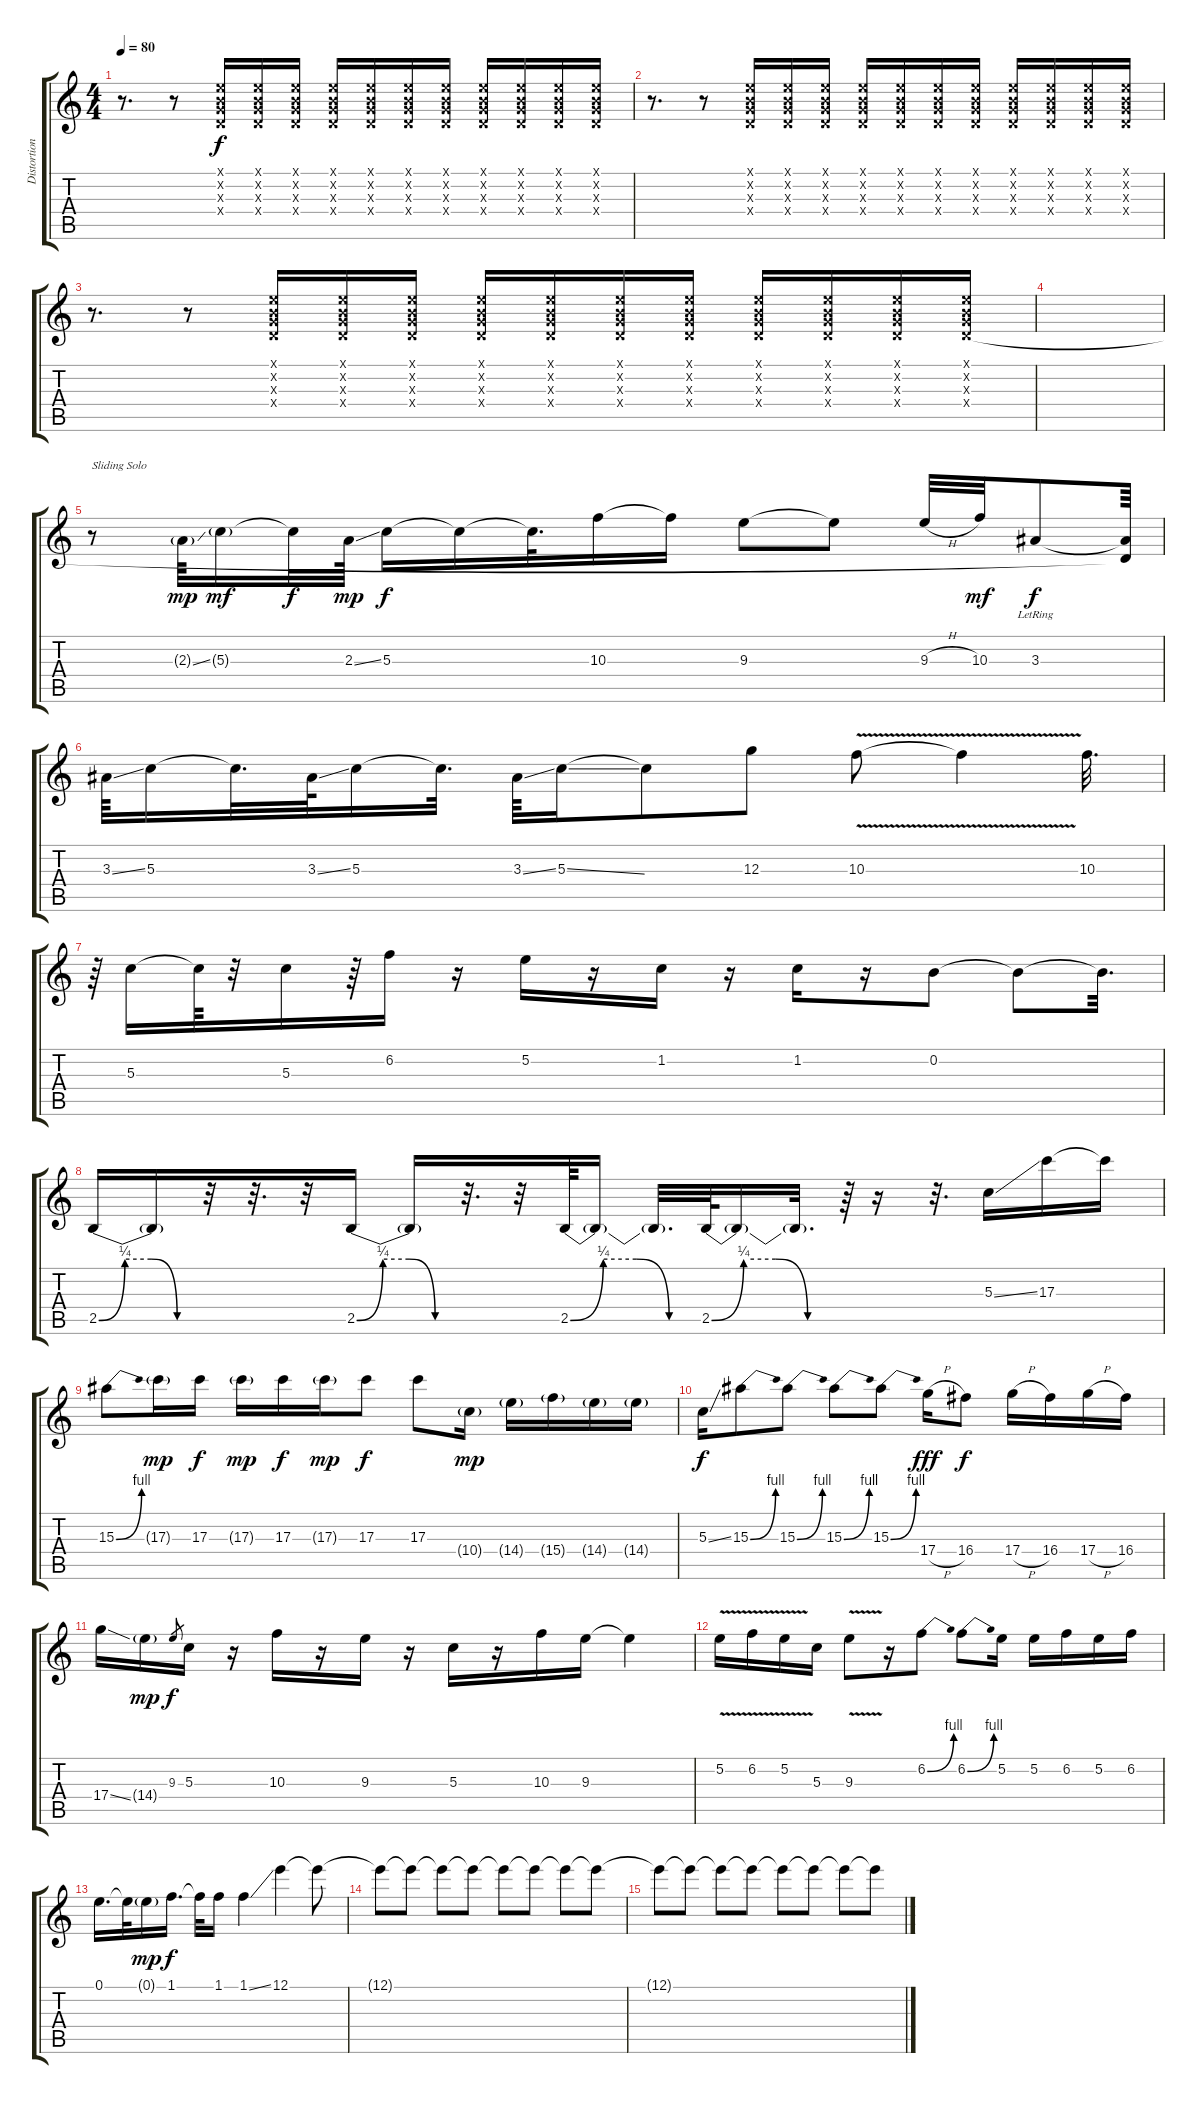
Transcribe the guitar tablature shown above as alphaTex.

\track ("Distortion Guitar(solo)" "Distortion") {instrument overdrivenguitar}
\staff {score tabs}
\tuning (E4 B3 G3 D3 A2 E2) {hide}
\ts (4 4)
\tempo 80
\clef g2
\ks c
r.8{d dy f volume 16} r.8 (0.1{x} 0.2{x} 0.3{x} 0.4{x}).16 (0.1{x} 0.2{x} 0.3{x} 0.4{x}).16 (0.1{x} 0.2{x} 0.3{x} 0.4{x}).16 (0.1{x} 0.2{x} 0.3{x} 0.4{x}).16 (0.1{x} 0.2{x} 0.3{x} 0.4{x}).16 (0.1{x} 0.2{x} 0.3{x} 0.4{x}).16 (0.1{x} 0.2{x} 0.3{x} 0.4{x}).16 (0.1{x} 0.2{x} 0.3{x} 0.4{x}).16 (0.1{x} 0.2{x} 0.3{x} 0.4{x}).16 (0.1{x} 0.2{x} 0.3{x} 0.4{x}).16 (0.1{x} 0.2{x} 0.3{x} 0.4{x}).16 |
r.8{d} r.8 (0.1{x} 0.2{x} 0.3{x} 0.4{x}).16 (0.1{x} 0.2{x} 0.3{x} 0.4{x}).16 (0.1{x} 0.2{x} 0.3{x} 0.4{x}).16 (0.1{x} 0.2{x} 0.3{x} 0.4{x}).16 (0.1{x} 0.2{x} 0.3{x} 0.4{x}).16 (0.1{x} 0.2{x} 0.3{x} 0.4{x}).16 (0.1{x} 0.2{x} 0.3{x} 0.4{x}).16 (0.1{x} 0.2{x} 0.3{x} 0.4{x}).16 (0.1{x} 0.2{x} 0.3{x} 0.4{x}).16 (0.1{x} 0.2{x} 0.3{x} 0.4{x}).16 (0.1{x} 0.2{x} 0.3{x} 0.4{x}).16 |
r.8{d} r.8 (0.1{x} 0.2{x} 0.3{x} 0.4{x}).16 (0.1{x} 0.2{x} 0.3{x} 0.4{x}).16 (0.1{x} 0.2{x} 0.3{x} 0.4{x}).16 (0.1{x} 0.2{x} 0.3{x} 0.4{x}).16 (0.1{x} 0.2{x} 0.3{x} 0.4{x}).16 (0.1{x} 0.2{x} 0.3{x} 0.4{x}).16 (0.1{x} 0.2{x} 0.3{x} 0.4{x}).16 (0.1{x} 0.2{x} 0.3{x} 0.4{x}).16 (0.1{x} 0.2{x} 0.3{x} 0.4{x}).16 (0.1{x} 0.2{x} 0.3{x} 0.4{x}).16 (0.1{x} 0.2{x} 0.3{x} 0.4{x}).16 |
|
r.8{txt "Sliding Solo" volume 16 instrument overdrivenguitar} 2.3{ss g}.64{dy mp} 5.3{g}.16{dy mf} 5.3{t}.32{dy f} 2.3{ss}.64{dy mp} 5.3.16{dy f} 5.3{t}.16 5.3{t}.32{d} 10.3.16 10.3{t}.16 9.3.8 9.3{t}.8 9.3{h}.32 10.3.32{dy mf} 3.3{lr}.8{dy f} (3.3{t} 0.4{t}).64 |
3.3{ss}.64 5.3.16 5.3{t}.32{d} 3.3{ss}.64 5.3.16 5.3{t}.32{d} 3.3{ss}.64 5.3{ss}.16 5.3{t}.8 12.3.8 10.3{v}.8 10.3{t}.4 10.3.32{d} |
r.64 5.3.16 5.3{t}.64 r.32 5.3.16 r.64 6.2.16 r.16 5.2.16 r.16 1.2.16 r.16 1.2.16 r.16 0.2.8 0.2{t}.8 0.2{t}.32{d} |
2.5{be (custom 0 0 15 1 30 1 45 0 60 0)}.16 2.5{t}.16 r.32 r.32{d} r.32 2.5{be (custom 0 0 15 1 30 1 45 0 60 0)}.16 2.5{t}.16 r.32{d} r.32 2.5{be (custom 0 0 15 1 30 1 45 0 60 0)}.64 2.5{t}.16 2.5{t}.32{d} 2.5{be (custom 0 0 15 1 30 1 45 0 60 0)}.64 2.5{t}.16 2.5{t}.32{d} r.64 r.16 r.32{d} 5.3{ss}.16 17.3.16 17.3{t}.16 |
15.3{be (bend 0 0 60 4)}.8 17.3{g}.16{dy mp} 17.3.16{dy f} 17.3{g}.16{dy mp} 17.3.16{dy f} 17.3{g}.16{dy mp} 17.3.8{dy f} 17.3.8 10.4{g}.16{dy mp} 14.4{g}.16 15.4{g}.16 14.4{g}.16 14.4{g}.16 |
5.3{ss}.16{dy f} 15.3{be (bend 0 0 60 4)}.8 15.3{be (bend 0 0 60 4)}.8 15.3{be (bend 0 0 60 4)}.8 15.3{be (bend 0 0 60 4)}.8 17.4{h}.16{dy fff} 16.4.8{dy f} 17.4{h}.16 16.4.16 17.4{h}.16 16.4.16 |
17.4{ss}.16 14.4{g}.16{dy mp} 9.3.8{gr dy f} 5.3.16 r.16 10.3.16 r.16 9.3.16 r.16 5.3.16 r.16 10.3.16 9.3.16 9.3{t}.4 |
5.2{v}.16 6.2{v}.16 5.2{v}.16 5.3.16 9.3{v}.8 r.16 6.2{be (bend 0 0 60 4)}.8 6.2{be (bend 0 0 60 4)}.8 5.2.16 5.2.16 6.2.16 5.2.16 6.2.16 |
0.1.16{d} 0.1{t}.32 0.1{g}.16{dy mp} 1.1.16{d dy f} 1.1{t}.32 1.1.16 1.1{ss}.4 12.1.4 12.1{t}.8 |
12.1{t}.8{volume 0} 12.1{t}.8 12.1{t}.8 12.1{t}.8 12.1{t}.8 12.1{t}.8 12.1{t}.8 12.1{t}.8 |
12.1{t}.8 12.1{t}.8 12.1{t}.8 12.1{t}.8 12.1{t}.8 12.1{t}.8 12.1{t}.8 12.1{t}.8
